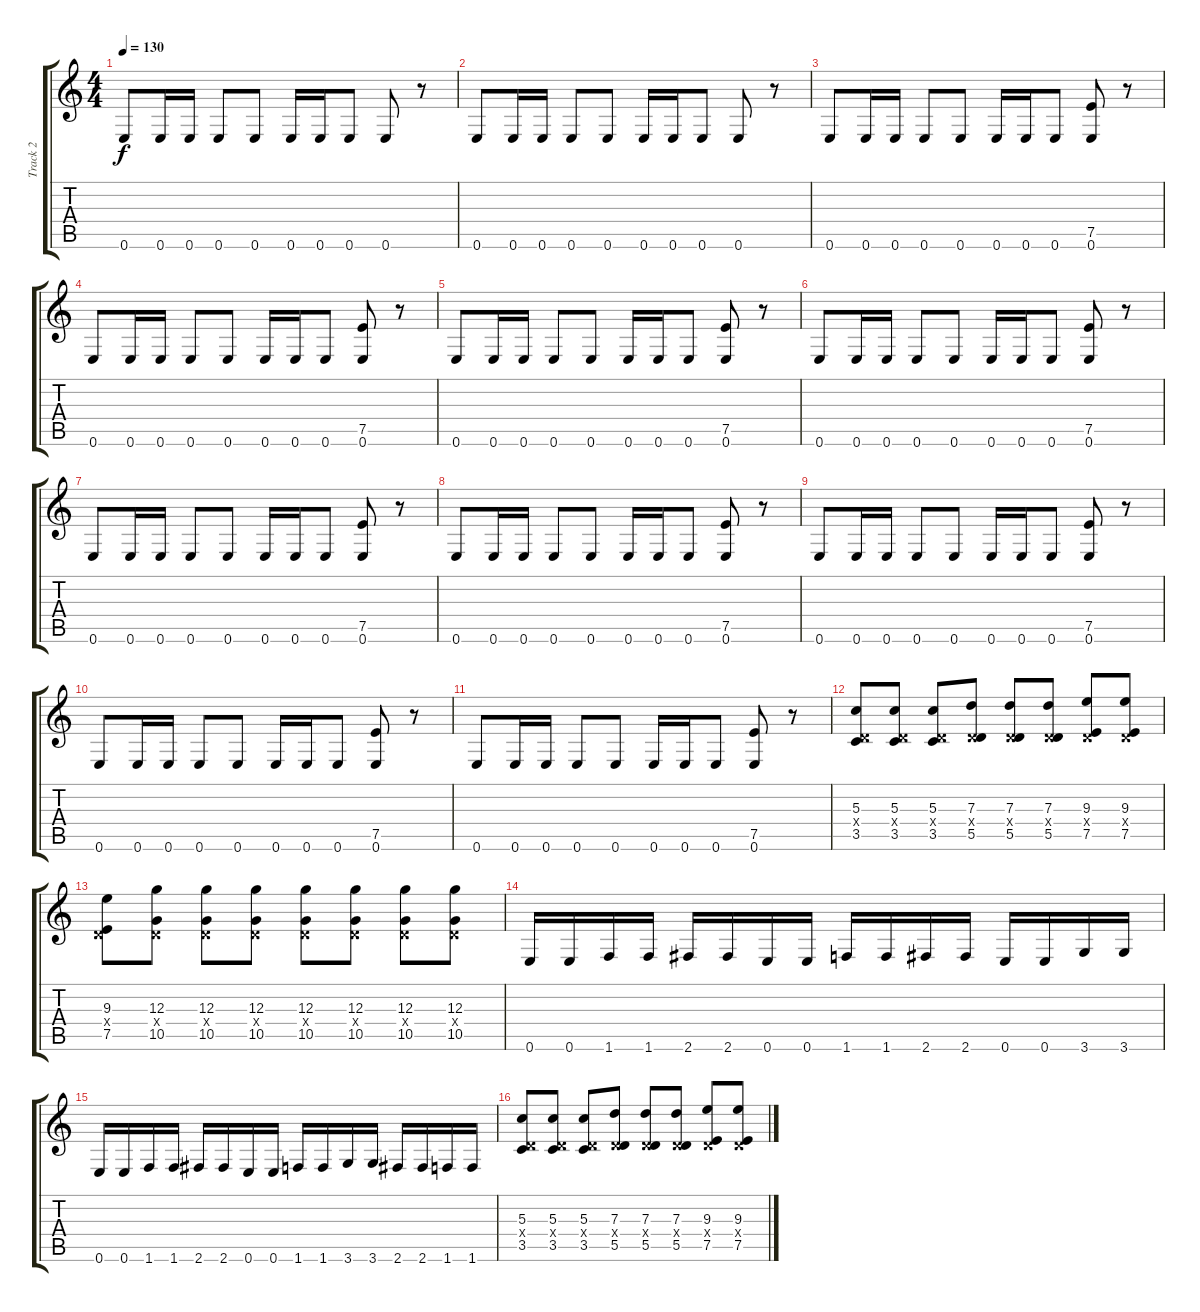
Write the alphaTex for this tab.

\track ("Track 2" "Track 2") {instrument distortionguitar}
\staff {score tabs}
\tuning (E4 B3 G3 D3 A2 E2) {hide}
\ts (4 4)
\tempo 130
\clef g2
\ks c
0.6.8{dy f} 0.6.16 0.6.16 0.6.8 0.6.8 0.6.16 0.6.16 0.6.8 0.6.8 r.8 |
0.6.8 0.6.16 0.6.16 0.6.8 0.6.8 0.6.16 0.6.16 0.6.8 0.6.8 r.8 |
0.6.8 0.6.16 0.6.16 0.6.8 0.6.8 0.6.16 0.6.16 0.6.8 (7.5 0.6).8 r.8 |
0.6.8 0.6.16 0.6.16 0.6.8 0.6.8 0.6.16 0.6.16 0.6.8 (7.5 0.6).8 r.8 |
0.6.8 0.6.16 0.6.16 0.6.8 0.6.8 0.6.16 0.6.16 0.6.8 (7.5 0.6).8 r.8 |
0.6.8 0.6.16 0.6.16 0.6.8 0.6.8 0.6.16 0.6.16 0.6.8 (7.5 0.6).8 r.8 |
0.6.8 0.6.16 0.6.16 0.6.8 0.6.8 0.6.16 0.6.16 0.6.8 (7.5 0.6).8 r.8 |
0.6.8 0.6.16 0.6.16 0.6.8 0.6.8 0.6.16 0.6.16 0.6.8 (7.5 0.6).8 r.8 |
0.6.8 0.6.16 0.6.16 0.6.8 0.6.8 0.6.16 0.6.16 0.6.8 (7.5 0.6).8 r.8 |
0.6.8 0.6.16 0.6.16 0.6.8 0.6.8 0.6.16 0.6.16 0.6.8 (7.5 0.6).8 r.8 |
0.6.8 0.6.16 0.6.16 0.6.8 0.6.8 0.6.16 0.6.16 0.6.8 (7.5 0.6).8 r.8 |
(5.3 0.4{x} 3.5).8 (5.3 0.4{x} 3.5).8 (5.3 0.4{x} 3.5).8 (7.3 0.4{x} 5.5).8 (7.3 0.4{x} 5.5).8 (7.3 0.4{x} 5.5).8 (9.3 0.4{x} 7.5).8 (9.3 0.4{x} 7.5).8 |
(9.3 0.4{x} 7.5).8 (12.3 0.4{x} 10.5).8 (12.3 0.4{x} 10.5).8 (12.3 0.4{x} 10.5).8 (12.3 0.4{x} 10.5).8 (12.3 0.4{x} 10.5).8 (12.3 0.4{x} 10.5).8 (12.3 0.4{x} 10.5).8 |
0.6.16 0.6.16 1.6.16 1.6.16 2.6.16 2.6.16 0.6.16 0.6.16 1.6.16 1.6.16 2.6.16 2.6.16 0.6.16 0.6.16 3.6.16 3.6.16 |
0.6.16 0.6.16 1.6.16 1.6.16 2.6.16 2.6.16 0.6.16 0.6.16 1.6.16 1.6.16 3.6.16 3.6.16 2.6.16 2.6.16 1.6.16 1.6.16 |
(5.3 0.4{x} 3.5).8 (5.3 0.4{x} 3.5).8 (5.3 0.4{x} 3.5).8 (7.3 0.4{x} 5.5).8 (7.3 0.4{x} 5.5).8 (7.3 0.4{x} 5.5).8 (9.3 0.4{x} 7.5).8 (9.3 0.4{x} 7.5).8
